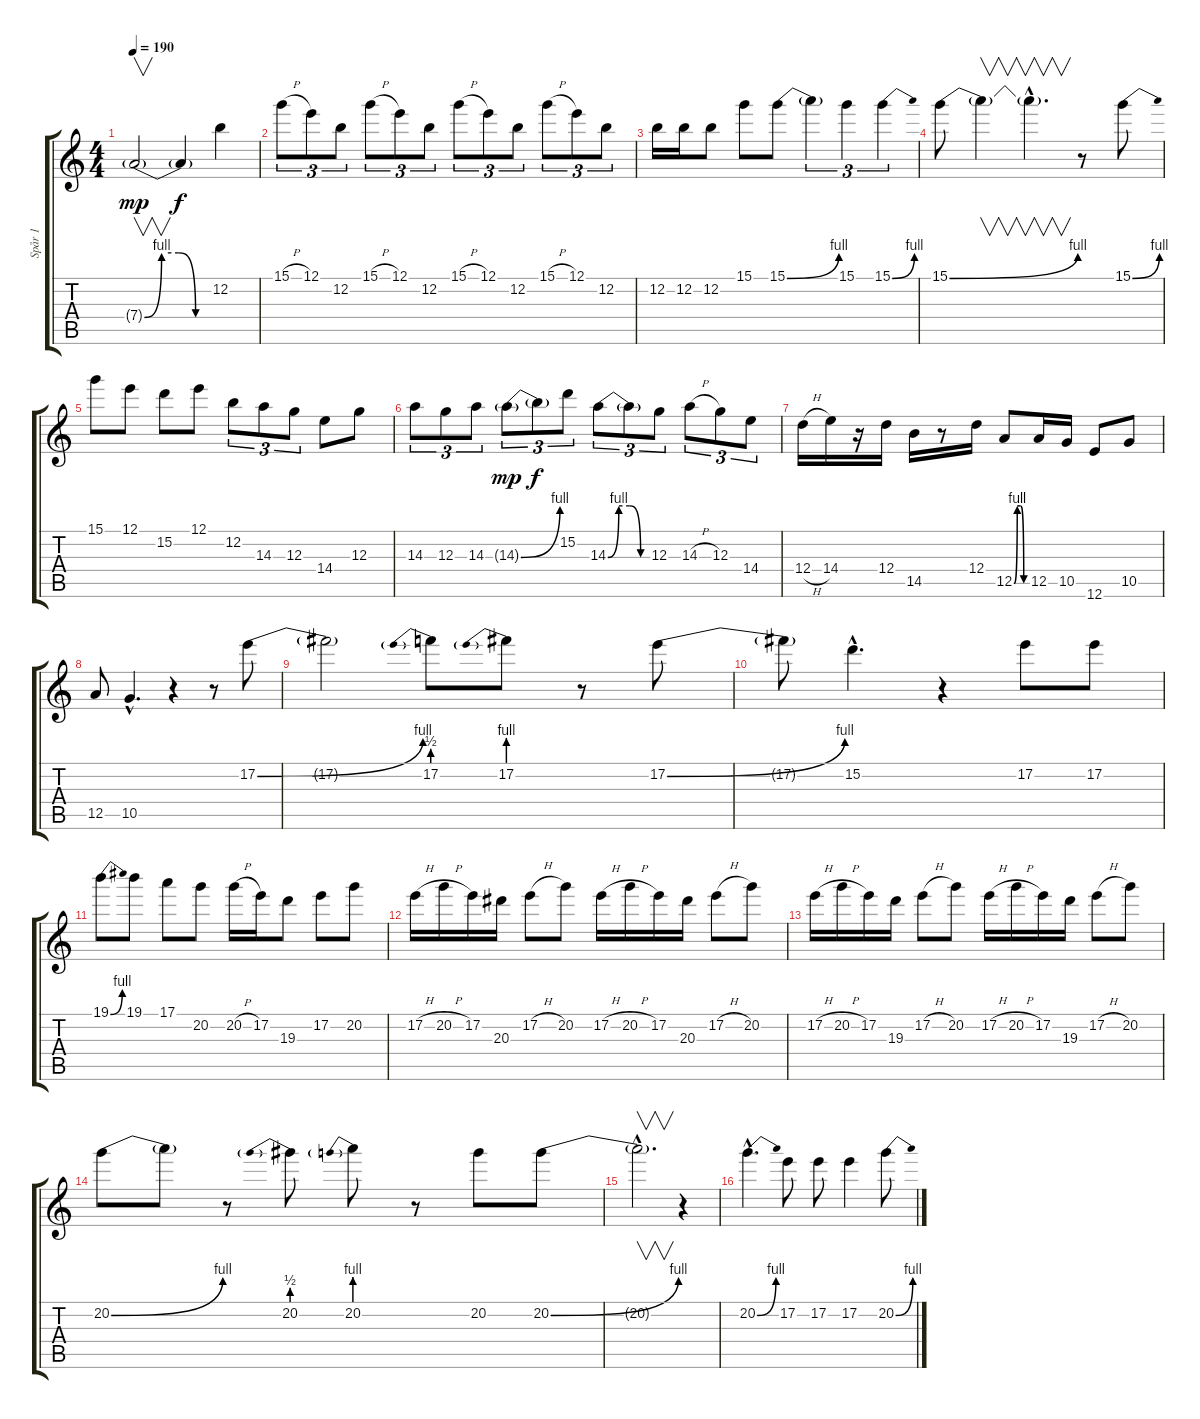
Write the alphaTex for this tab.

\track ("Spår 1" "Spår 1") {instrument distortionguitar}
\staff {score tabs}
\tuning (E4 B3 G3 D3 A2 E2) {hide}
\ts (4 4)
\tempo 190
\clef g2
\ks c
7.4{be (custom 0 0 15 4 30 4 45 0 60 0) g}.2{v dy mp} 7.4{t}.4{dy f} 12.2.4 |
15.1{h}.8{tu (3 2)} 12.1.8{tu (3 2)} 12.2.8{tu (3 2)} 15.1{h}.8{tu (3 2)} 12.1.8{tu (3 2)} 12.2.8{tu (3 2)} 15.1{h}.8{tu (3 2)} 12.1.8{tu (3 2)} 12.2.8{tu (3 2)} 15.1{h}.8{tu (3 2)} 12.1.8{tu (3 2)} 12.2.8{tu (3 2)} |
12.2.16 12.2.16 12.2.8 15.1.8 15.1{be (bend 0 0 60 4)}.8 15.1{t}.4{tu (3 2)} 15.1.4{tu (3 2)} 15.1{be (bend 0 0 60 4)}.4{tu (3 2)} |
15.1{be (bend 0 0 60 4)}.8 15.1{t}.4{v} 15.1{hac t}.4{v d} r.8 15.1{be (bend 0 0 60 4)}.8 |
15.1.8 12.1.8 15.2.8 12.1.8 12.2.8{tu (3 2)} 14.3.8{tu (3 2)} 12.3.8{tu (3 2)} 14.4.8 12.3.8 |
14.3.8{tu (3 2)} 12.3.8{tu (3 2)} 14.3.8{tu (3 2)} 14.3{be (bend 0 0 60 4) g}.8{tu (3 2) dy mp} 14.3{t}.8{tu (3 2) dy f} 15.2.8{tu (3 2)} 14.3{be (custom 0 0 15 4 30 4 45 0 60 0)}.8{tu (3 2)} 14.3{t}.8{tu (3 2)} 12.3.8{tu (3 2)} 14.3{h}.8{tu (3 2)} 12.3.8{tu (3 2)} 14.4.8{tu (3 2)} |
12.4{h}.16 14.4.16 r.16 12.4.16 14.5.16 r.8 12.4.16 12.5{be (custom 0 0 15 4 30 4 45 0 60 0)}.8 12.5.16 10.5.16 12.6.8 10.5.8 |
12.5.8 10.5{hac}.4{d} r.4 r.8 17.2{be (bend 0 0 60 4)}.8 |
17.2{t}.2 17.2{be (prebend 0 2 60 2)}.8 17.2{be (prebend 0 4 60 4)}.8 r.8 17.2{be (bend 0 0 60 4)}.8 |
17.2{t}.8 15.2{hac}.4{d} r.4 17.2.8 17.2.8 |
19.1{be (bend 0 0 60 4)}.8 19.1.8 17.1.8 20.2.8 20.2{h}.16 17.2.16 19.3.8 17.2.8 20.2.8 |
17.2{h}.16 20.2{h}.16 17.2.16 20.3.16 17.2{h}.8 20.2.8 17.2{h}.16 20.2{h}.16 17.2.16 20.3.16 17.2{h}.8 20.2.8 |
17.2{h}.16 20.2{h}.16 17.2.16 19.3.16 17.2{h}.8 20.2.8 17.2{h}.16 20.2{h}.16 17.2.16 19.3.16 17.2{h}.8 20.2.8 |
20.2{be (bend 0 0 60 4)}.8 20.2{t}.8 r.8 20.2{be (prebend 0 2 60 2)}.8 20.2{be (prebend 0 4 60 4)}.8 r.8 20.2.8 20.2{be (bend 0 0 60 4)}.8 |
20.2{hac t}.2{v d} r.4 |
20.2{be (bend 0 0 60 4) hac}.4{d} 17.2.8 17.2.8 17.2.4 20.2{be (bend 0 0 60 4)}.8
